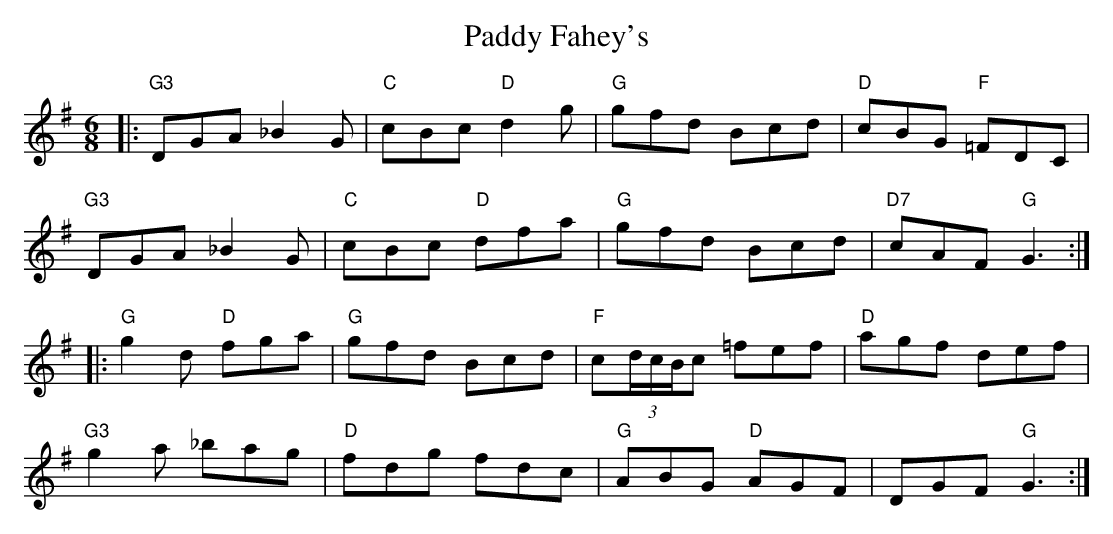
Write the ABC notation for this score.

X:1
T: Paddy Fahey's
M: 6/8
L: 1/8
K: Gmaj
|:"G3"DGA _B2 G|"C"cBc "D"d2 g|"G"gfd Bcd|"D"cBG "F"=FDC|
"G3"DGA _B2 G|"C"cBc "D"dfa|"G"gfd Bcd|"D7"cAF "G"G3:|
|:"G"g2 d "D"fga|"G"gfd Bcd|"F"c(3d/c/B/c =fef|"D"agf def|
"G3"g2 a _bag|"D"fdg fdc|"G"ABG "D"AGF|DGF "G"G3:|
